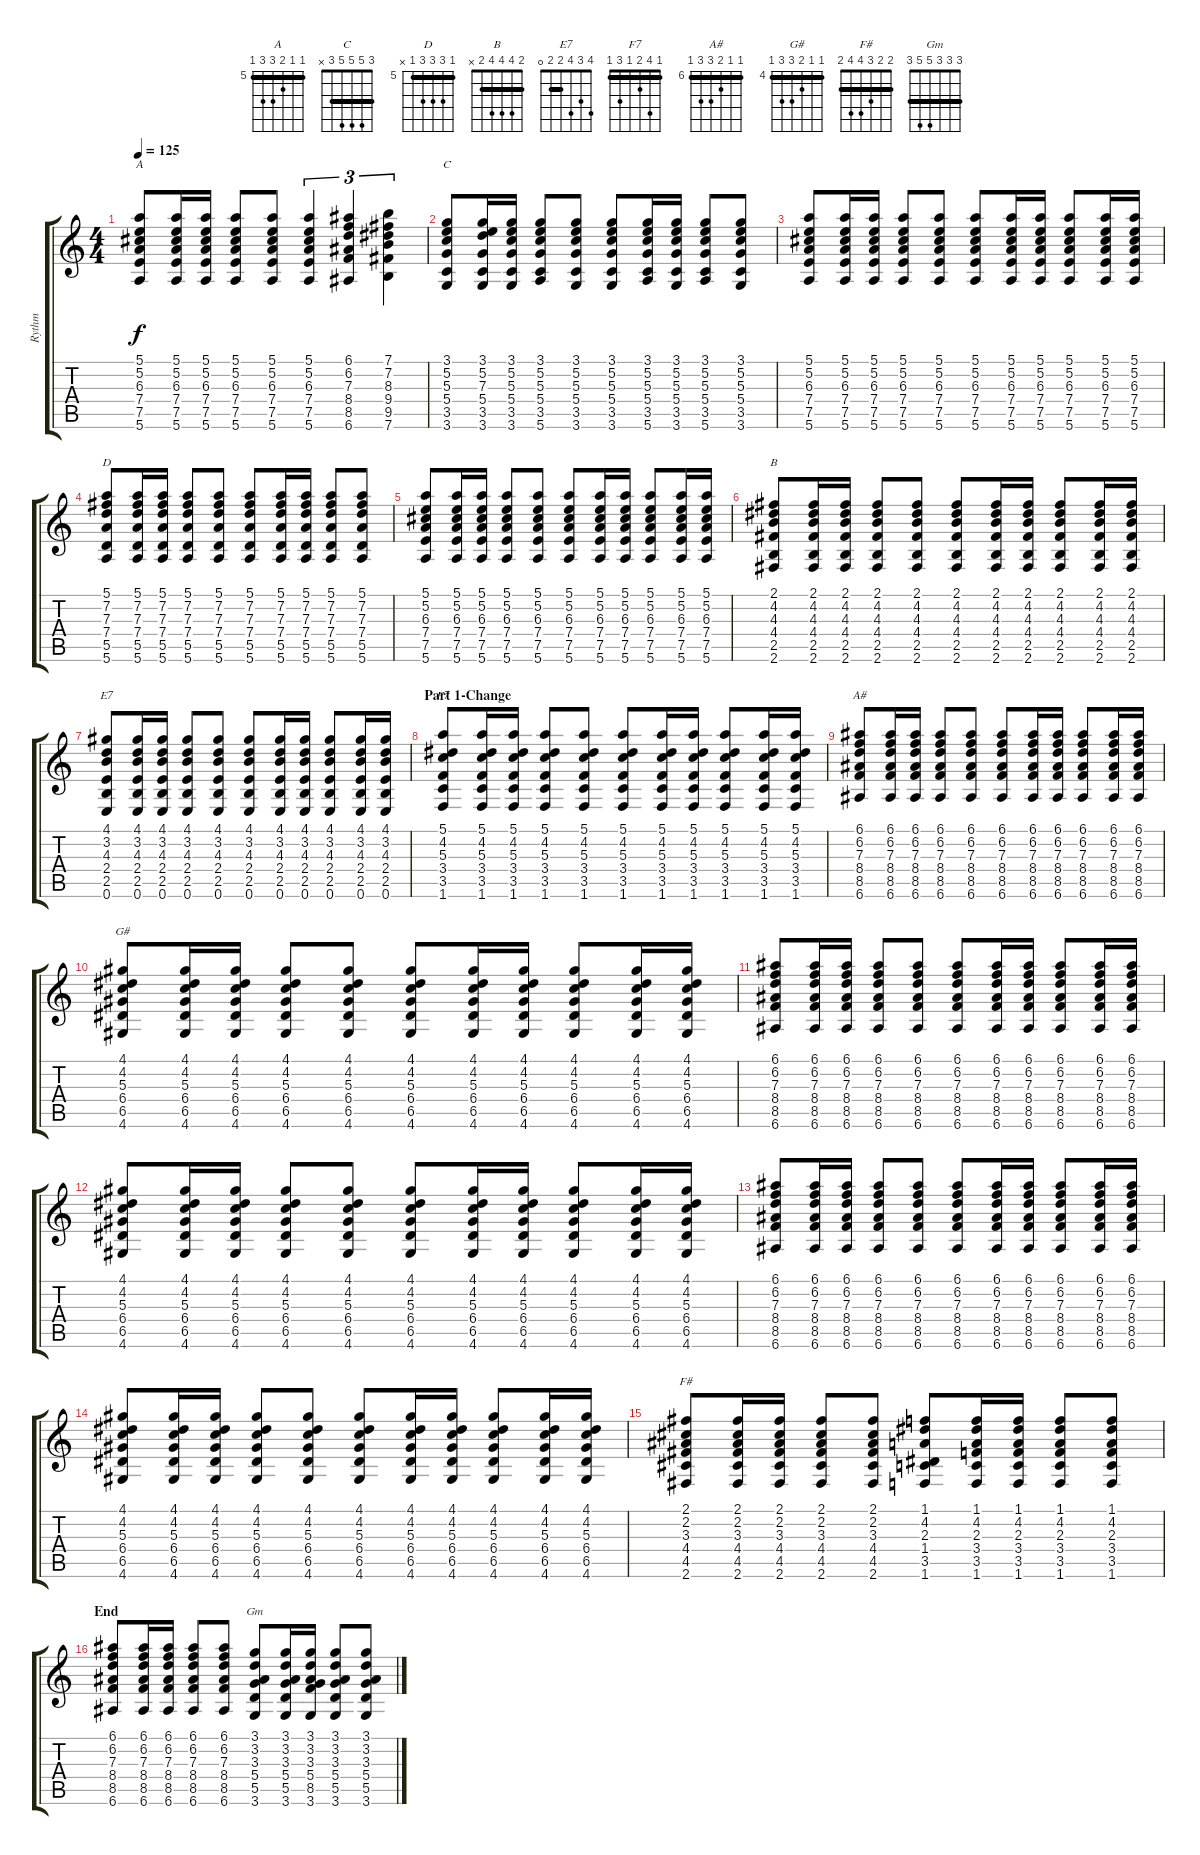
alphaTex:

\track ("Rythm" "Rythm") {instrument acousticguitarsteel}
\staff {score tabs}
\tuning (E4 B3 G3 D3 A2 E2) {hide}
\chord ("A" 5 5 6 7 7 5) {firstfret 5 barre 5}
\chord ("C" 3 5 5 5 3 x) {barre 3}
\chord ("D" 5 7 7 7 5 x) {firstfret 5 barre 5}
\chord ("B" 2 4 4 4 2 x) {barre 2}
\chord ("E7" 4 3 4 2 2 0) {barre 2}
\chord ("F7" 1 4 2 1 3 1) {barre 1}
\chord ("A#" 6 6 7 8 8 6) {firstfret 6 barre 6}
\chord ("G#" 4 4 5 6 6 4) {firstfret 4 barre 4}
\chord ("F#" 2 2 3 4 4 2) {barre 2}
\chord ("Gm" 3 3 3 5 5 3) {barre 3}
\ts (4 4)
\tempo 125
\clef g2
\ks c
(5.1 5.2 6.3 7.4 7.5 5.6).8{ch "A" dy f} (5.1 5.2 6.3 7.4 7.5 5.6).16 (5.1 5.2 6.3 7.4 7.5 5.6).16 (5.1 5.2 6.3 7.4 7.5 5.6).8 (5.1 5.2 6.3 7.4 7.5 5.6).8 (5.1 5.2 6.3 7.4 7.5 5.6).4{tu (3 2)} (6.1 6.2 7.3 8.4 8.5 6.6).4{tu (3 2)} (7.1 7.2 8.3 9.4 9.5 7.6).4{tu (3 2)} |
(3.1 5.2 5.3 5.4 3.5 3.6).8{ch "C"} (3.1 5.2 7.3 5.4 3.5 3.6).16 (3.1 5.2 5.3 5.4 3.5 3.6).16 (3.1 5.2 5.3 5.4 3.5 5.6).8 (3.1 5.2 5.3 5.4 3.5 3.6).8 (3.1 5.2 5.3 5.4 3.5 3.6).8 (3.1 5.2 5.3 5.4 3.5 5.6).16 (3.1 5.2 5.3 5.4 3.5 3.6).16 (3.1 5.2 5.3 5.4 3.5 5.6).8 (3.1 5.2 5.3 5.4 3.5 3.6).8 |
(5.1 5.2 6.3 7.4 7.5 5.6).8 (5.1 5.2 6.3 7.4 7.5 5.6).16 (5.1 5.2 6.3 7.4 7.5 5.6).16 (5.1 5.2 6.3 7.4 7.5 5.6).8 (5.1 5.2 6.3 7.4 7.5 5.6).8 (5.1 5.2 6.3 7.4 7.5 5.6).8 (5.1 5.2 6.3 7.4 7.5 5.6).16 (5.1 5.2 6.3 7.4 7.5 5.6).16 (5.1 5.2 6.3 7.4 7.5 5.6).8 (5.1 5.2 6.3 7.4 7.5 5.6).16 (5.1 5.2 6.3 7.4 7.5 5.6).16 |
(5.1 7.2 7.3 7.4 5.5 5.6).8{ch "D"} (5.1 7.2 7.3 7.4 5.5 5.6).16 (5.1 7.2 7.3 7.4 5.5 5.6).16 (5.1 7.2 7.3 7.4 5.5 5.6).8 (5.1 7.2 7.3 7.4 5.5 5.6).8 (5.1 7.2 7.3 7.4 5.5 5.6).8 (5.1 7.2 7.3 7.4 5.5 5.6).16 (5.1 7.2 7.3 7.4 5.5 5.6).16 (5.1 7.2 7.3 7.4 5.5 5.6).8 (5.1 7.2 7.3 7.4 5.5 5.6).8 |
(5.1 5.2 6.3 7.4 7.5 5.6).8 (5.1 5.2 6.3 7.4 7.5 5.6).16 (5.1 5.2 6.3 7.4 7.5 5.6).16 (5.1 5.2 6.3 7.4 7.5 5.6).8 (5.1 5.2 6.3 7.4 7.5 5.6).8 (5.1 5.2 6.3 7.4 7.5 5.6).8 (5.1 5.2 6.3 7.4 7.5 5.6).16 (5.1 5.2 6.3 7.4 7.5 5.6).16 (5.1 5.2 6.3 7.4 7.5 5.6).8 (5.1 5.2 6.3 7.4 7.5 5.6).16 (5.1 5.2 6.3 7.4 7.5 5.6).16 |
(2.1 4.2 4.3 4.4 2.5 2.6).8{ch "B"} (2.1 4.2 4.3 4.4 2.5 2.6).16 (2.1 4.2 4.3 4.4 2.5 2.6).16 (2.1 4.2 4.3 4.4 2.5 2.6).8 (2.1 4.2 4.3 4.4 2.5 2.6).8 (2.1 4.2 4.3 4.4 2.5 2.6).8 (2.1 4.2 4.3 4.4 2.5 2.6).16 (2.1 4.2 4.3 4.4 2.5 2.6).16 (2.1 4.2 4.3 4.4 2.5 2.6).8 (2.1 4.2 4.3 4.4 2.5 2.6).16 (2.1 4.2 4.3 4.4 2.5 2.6).16 |
(4.1 3.2 4.3 2.4 2.5 0.6).8{ch "E7"} (4.1 3.2 4.3 2.4 2.5 0.6).16 (4.1 3.2 4.3 2.4 2.5 0.6).16 (4.1 3.2 4.3 2.4 2.5 0.6).8 (4.1 3.2 4.3 2.4 2.5 0.6).8 (4.1 3.2 4.3 2.4 2.5 0.6).8 (4.1 3.2 4.3 2.4 2.5 0.6).16 (4.1 3.2 4.3 2.4 2.5 0.6).16 (4.1 3.2 4.3 2.4 2.5 0.6).8 (4.1 3.2 4.3 2.4 2.5 0.6).16 (4.1 3.2 4.3 2.4 2.5 0.6).16 |
\section ("" "Part 1-Change ")
(5.1 4.2 5.3 3.4 3.5 1.6).8{ch "F7"} (5.1 4.2 5.3 3.4 3.5 1.6).16 (5.1 4.2 5.3 3.4 3.5 1.6).16 (5.1 4.2 5.3 3.4 3.5 1.6).8 (5.1 4.2 5.3 3.4 3.5 1.6).8 (5.1 4.2 5.3 3.4 3.5 1.6).8 (5.1 4.2 5.3 3.4 3.5 1.6).16 (5.1 4.2 5.3 3.4 3.5 1.6).16 (5.1 4.2 5.3 3.4 3.5 1.6).8 (5.1 4.2 5.3 3.4 3.5 1.6).16 (5.1 4.2 5.3 3.4 3.5 1.6).16 |
(6.1 6.2 7.3 8.4 8.5 6.6).8{ch "A#"} (6.1 6.2 7.3 8.4 8.5 6.6).16 (6.1 6.2 7.3 8.4 8.5 6.6).16 (6.1 6.2 7.3 8.4 8.5 6.6).8 (6.1 6.2 7.3 8.4 8.5 6.6).8 (6.1 6.2 7.3 8.4 8.5 6.6).8 (6.1 6.2 7.3 8.4 8.5 6.6).16 (6.1 6.2 7.3 8.4 8.5 6.6).16 (6.1 6.2 7.3 8.4 8.5 6.6).8 (6.1 6.2 7.3 8.4 8.5 6.6).16 (6.1 6.2 7.3 8.4 8.5 6.6).16 |
(4.1 4.2 5.3 6.4 6.5 4.6).8{ch "G#"} (4.1 4.2 5.3 6.4 6.5 4.6).16 (4.1 4.2 5.3 6.4 6.5 4.6).16 (4.1 4.2 5.3 6.4 6.5 4.6).8 (4.1 4.2 5.3 6.4 6.5 4.6).8 (4.1 4.2 5.3 6.4 6.5 4.6).8 (4.1 4.2 5.3 6.4 6.5 4.6).16 (4.1 4.2 5.3 6.4 6.5 4.6).16 (4.1 4.2 5.3 6.4 6.5 4.6).8 (4.1 4.2 5.3 6.4 6.5 4.6).16 (4.1 4.2 5.3 6.4 6.5 4.6).16 |
(6.1 6.2 7.3 8.4 8.5 6.6).8 (6.1 6.2 7.3 8.4 8.5 6.6).16 (6.1 6.2 7.3 8.4 8.5 6.6).16 (6.1 6.2 7.3 8.4 8.5 6.6).8 (6.1 6.2 7.3 8.4 8.5 6.6).8 (6.1 6.2 7.3 8.4 8.5 6.6).8 (6.1 6.2 7.3 8.4 8.5 6.6).16 (6.1 6.2 7.3 8.4 8.5 6.6).16 (6.1 6.2 7.3 8.4 8.5 6.6).8 (6.1 6.2 7.3 8.4 8.5 6.6).16 (6.1 6.2 7.3 8.4 8.5 6.6).16 |
(4.1 4.2 5.3 6.4 6.5 4.6).8 (4.1 4.2 5.3 6.4 6.5 4.6).16 (4.1 4.2 5.3 6.4 6.5 4.6).16 (4.1 4.2 5.3 6.4 6.5 4.6).8 (4.1 4.2 5.3 6.4 6.5 4.6).8 (4.1 4.2 5.3 6.4 6.5 4.6).8 (4.1 4.2 5.3 6.4 6.5 4.6).16 (4.1 4.2 5.3 6.4 6.5 4.6).16 (4.1 4.2 5.3 6.4 6.5 4.6).8 (4.1 4.2 5.3 6.4 6.5 4.6).16 (4.1 4.2 5.3 6.4 6.5 4.6).16 |
(6.1 6.2 7.3 8.4 8.5 6.6).8 (6.1 6.2 7.3 8.4 8.5 6.6).16 (6.1 6.2 7.3 8.4 8.5 6.6).16 (6.1 6.2 7.3 8.4 8.5 6.6).8 (6.1 6.2 7.3 8.4 8.5 6.6).8 (6.1 6.2 7.3 8.4 8.5 6.6).8 (6.1 6.2 7.3 8.4 8.5 6.6).16 (6.1 6.2 7.3 8.4 8.5 6.6).16 (6.1 6.2 7.3 8.4 8.5 6.6).8 (6.1 6.2 7.3 8.4 8.5 6.6).16 (6.1 6.2 7.3 8.4 8.5 6.6).16 |
(4.1 4.2 5.3 6.4 6.5 4.6).8 (4.1 4.2 5.3 6.4 6.5 4.6).16 (4.1 4.2 5.3 6.4 6.5 4.6).16 (4.1 4.2 5.3 6.4 6.5 4.6).8 (4.1 4.2 5.3 6.4 6.5 4.6).8 (4.1 4.2 5.3 6.4 6.5 4.6).8 (4.1 4.2 5.3 6.4 6.5 4.6).16 (4.1 4.2 5.3 6.4 6.5 4.6).16 (4.1 4.2 5.3 6.4 6.5 4.6).8 (4.1 4.2 5.3 6.4 6.5 4.6).16 (4.1 4.2 5.3 6.4 6.5 4.6).16 |
(2.1 2.2 3.3 4.4 4.5 2.6).8{ch "F#"} (2.1 2.2 3.3 4.4 4.5 2.6).16 (2.1 2.2 3.3 4.4 4.5 2.6).16 (2.1 2.2 3.3 4.4 4.5 2.6).8 (2.1 2.2 3.3 4.4 4.5 2.6).8 (1.1 4.2 2.3 1.4 3.5 1.6).8 (1.1 4.2 2.3 3.4 3.5 1.6).16 (1.1 4.2 2.3 3.4 3.5 1.6).16 (1.1 4.2 2.3 3.4 3.5 1.6).8 (1.1 4.2 2.3 3.4 3.5 1.6).8 |
\section ("" "End")
(6.1 6.2 7.3 8.4 8.5 6.6).8 (6.1 6.2 7.3 8.4 8.5 6.6).16 (6.1 6.2 7.3 8.4 8.5 6.6).16 (6.1 6.2 7.3 8.4 8.5 6.6).8 (6.1 6.2 7.3 8.4 8.5 6.6).8 (3.1 3.2 3.3 5.4 5.5 3.6).8{ch "Gm"} (3.1 3.2 3.3 5.4 5.5 3.6).16 (3.1 3.2 3.3 5.4 8.5 3.6).16 (3.1 3.2 3.3 5.4 5.5 3.6).8 (3.1 3.2 3.3 5.4 5.5 3.6).8
